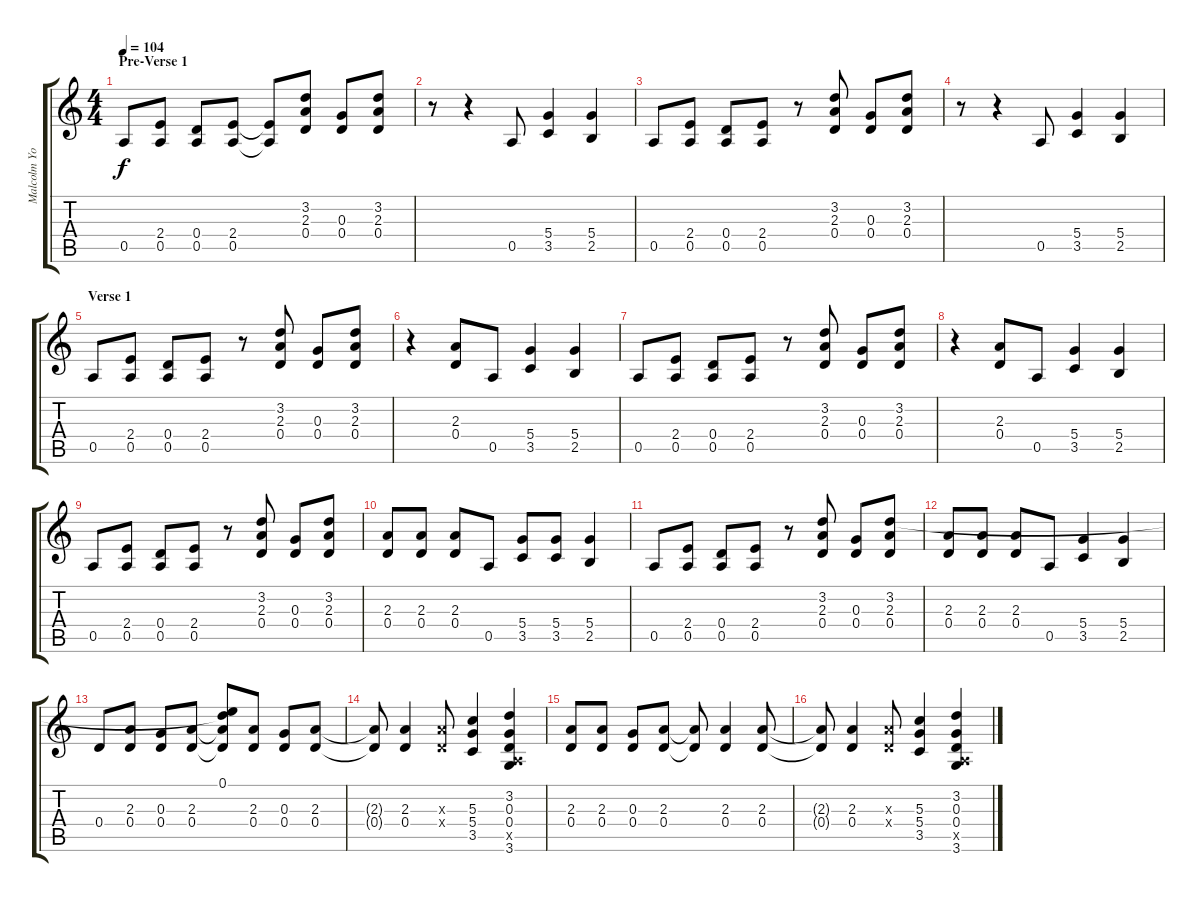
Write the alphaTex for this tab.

\track ("Malcolm Young" "Malcolm Yo") {instrument overdrivenguitar}
\staff {score tabs}
\tuning (E4 B3 G3 D3 A2 E2) {hide}
\ts (4 4)
\section ("" "Pre-Verse 1")
\tempo 104
\clef g2
\ks c
0.5{t}.8{dy f} (2.4 0.5).8 (0.4 0.5).8 (2.4 0.5).8 (2.4{t} 0.5{t}).8 (3.2 2.3 0.4).8 (0.3 0.4).8 (3.2 2.3 0.4).8 |
r.8 r.4 0.5.8 (5.4 3.5).4 (5.4 2.5).4 |
0.5.8 (2.4 0.5).8 (0.4 0.5).8 (2.4 0.5).8 r.8 (3.2 2.3 0.4).8 (0.3 0.4).8 (3.2 2.3 0.4).8 |
r.8 r.4 0.5.8 (5.4 3.5).4 (5.4 2.5).4 |
\section ("" "Verse 1")
0.5.8 (2.4 0.5).8 (0.4 0.5).8 (2.4 0.5).8 r.8 (3.2 2.3 0.4).8 (0.3 0.4).8 (3.2 2.3 0.4).8 |
r.4 (2.3 0.4).8 0.5.8 (5.4 3.5).4 (5.4 2.5).4 |
0.5.8 (2.4 0.5).8 (0.4 0.5).8 (2.4 0.5).8 r.8 (3.2 2.3 0.4).8 (0.3 0.4).8 (3.2 2.3 0.4).8 |
r.4 (2.3 0.4).8 0.5.8 (5.4 3.5).4 (5.4 2.5).4 |
0.5.8 (2.4 0.5).8 (0.4 0.5).8 (2.4 0.5).8 r.8 (3.2 2.3 0.4).8 (0.3 0.4).8 (3.2 2.3 0.4).8 |
(2.3 0.4).8 (2.3 0.4).8 (2.3 0.4).8 0.5.8 (5.4 3.5).8 (5.4 3.5).8 (5.4 2.5).4 |
0.5.8 (2.4 0.5).8 (0.4 0.5).8 (2.4 0.5).8 r.8 (3.2 2.3 0.4).8 (0.3 0.4).8 (3.2 2.3 0.4).8 |
(2.3 0.4).8 (2.3 0.4).8 (2.3 0.4).8 0.5.8 (5.4 3.5).4 (5.4 2.5).4 |
0.4.8 (2.3 0.4).8 (0.3 0.4).8 (2.3 0.4).8 (0.1 3.2{t} 2.3{t} 0.4{t}).8 (2.3 0.4).8 (0.3 0.4).8 (2.3 0.4).8 |
(2.3{t} 0.4{t}).8 (2.3 0.4).4 (2.3{x} 0.4{x}).8 (5.3 5.4 3.5).4 (3.2 0.3 0.4 0.5{x} 3.6).4 |
(2.3 0.4).8 (2.3 0.4).8 (0.3 0.4).8 (2.3 0.4).8 (2.3{t} 0.4{t}).8 (2.3 0.4).4 (2.3 0.4).8 |
(2.3{t} 0.4{t}).8 (2.3 0.4).4 (2.3{x} 0.4{x}).8 (5.3 5.4 3.5).4 (3.2 0.3 0.4 0.5{x} 3.6).4
